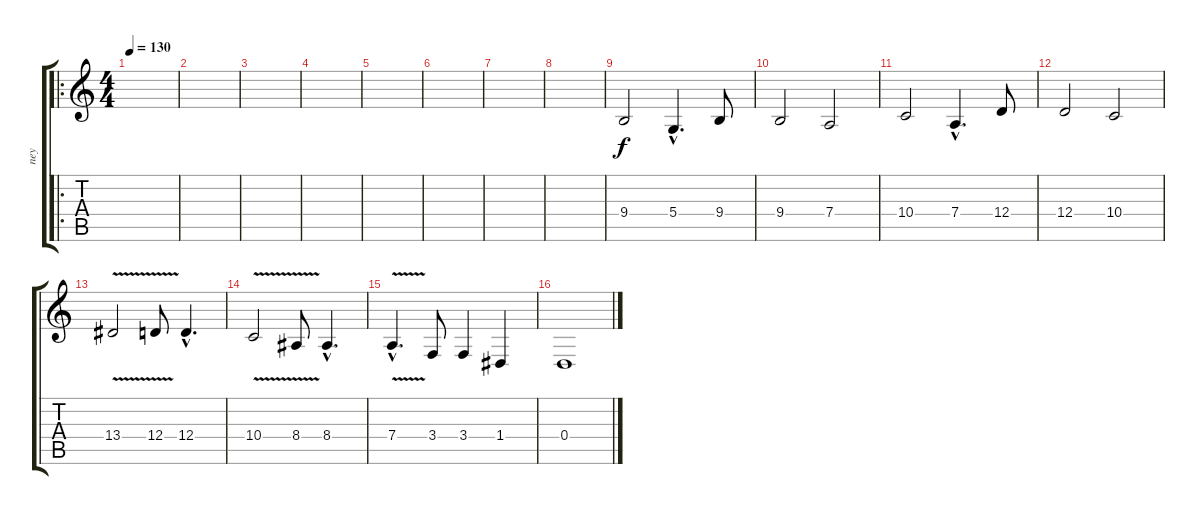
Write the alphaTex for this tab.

\track ("ney" "ney") {instrument synthvoice}
\staff {score tabs}
\tuning (E4 B3 G3 D3 A2 E2) {hide}
\ro
\ts (4 4)
\tempo 130
\clef g2
\ks c
|
|
|
|
|
|
|
|
9.4.2 5.4{hac}.4{d} 9.4.8 |
9.4.2 7.4.2 |
10.4.2 7.4{hac}.4{d} 12.4.8 |
12.4.2 10.4.2 |
13.4{v}.2 12.4{v}.8 12.4{hac}.4{d} |
10.4{v}.2 8.4{v}.8 8.4{hac}.4{d} |
7.4{v hac}.4{d} 3.4.8 3.4.4 1.4.4 |
0.4.1
